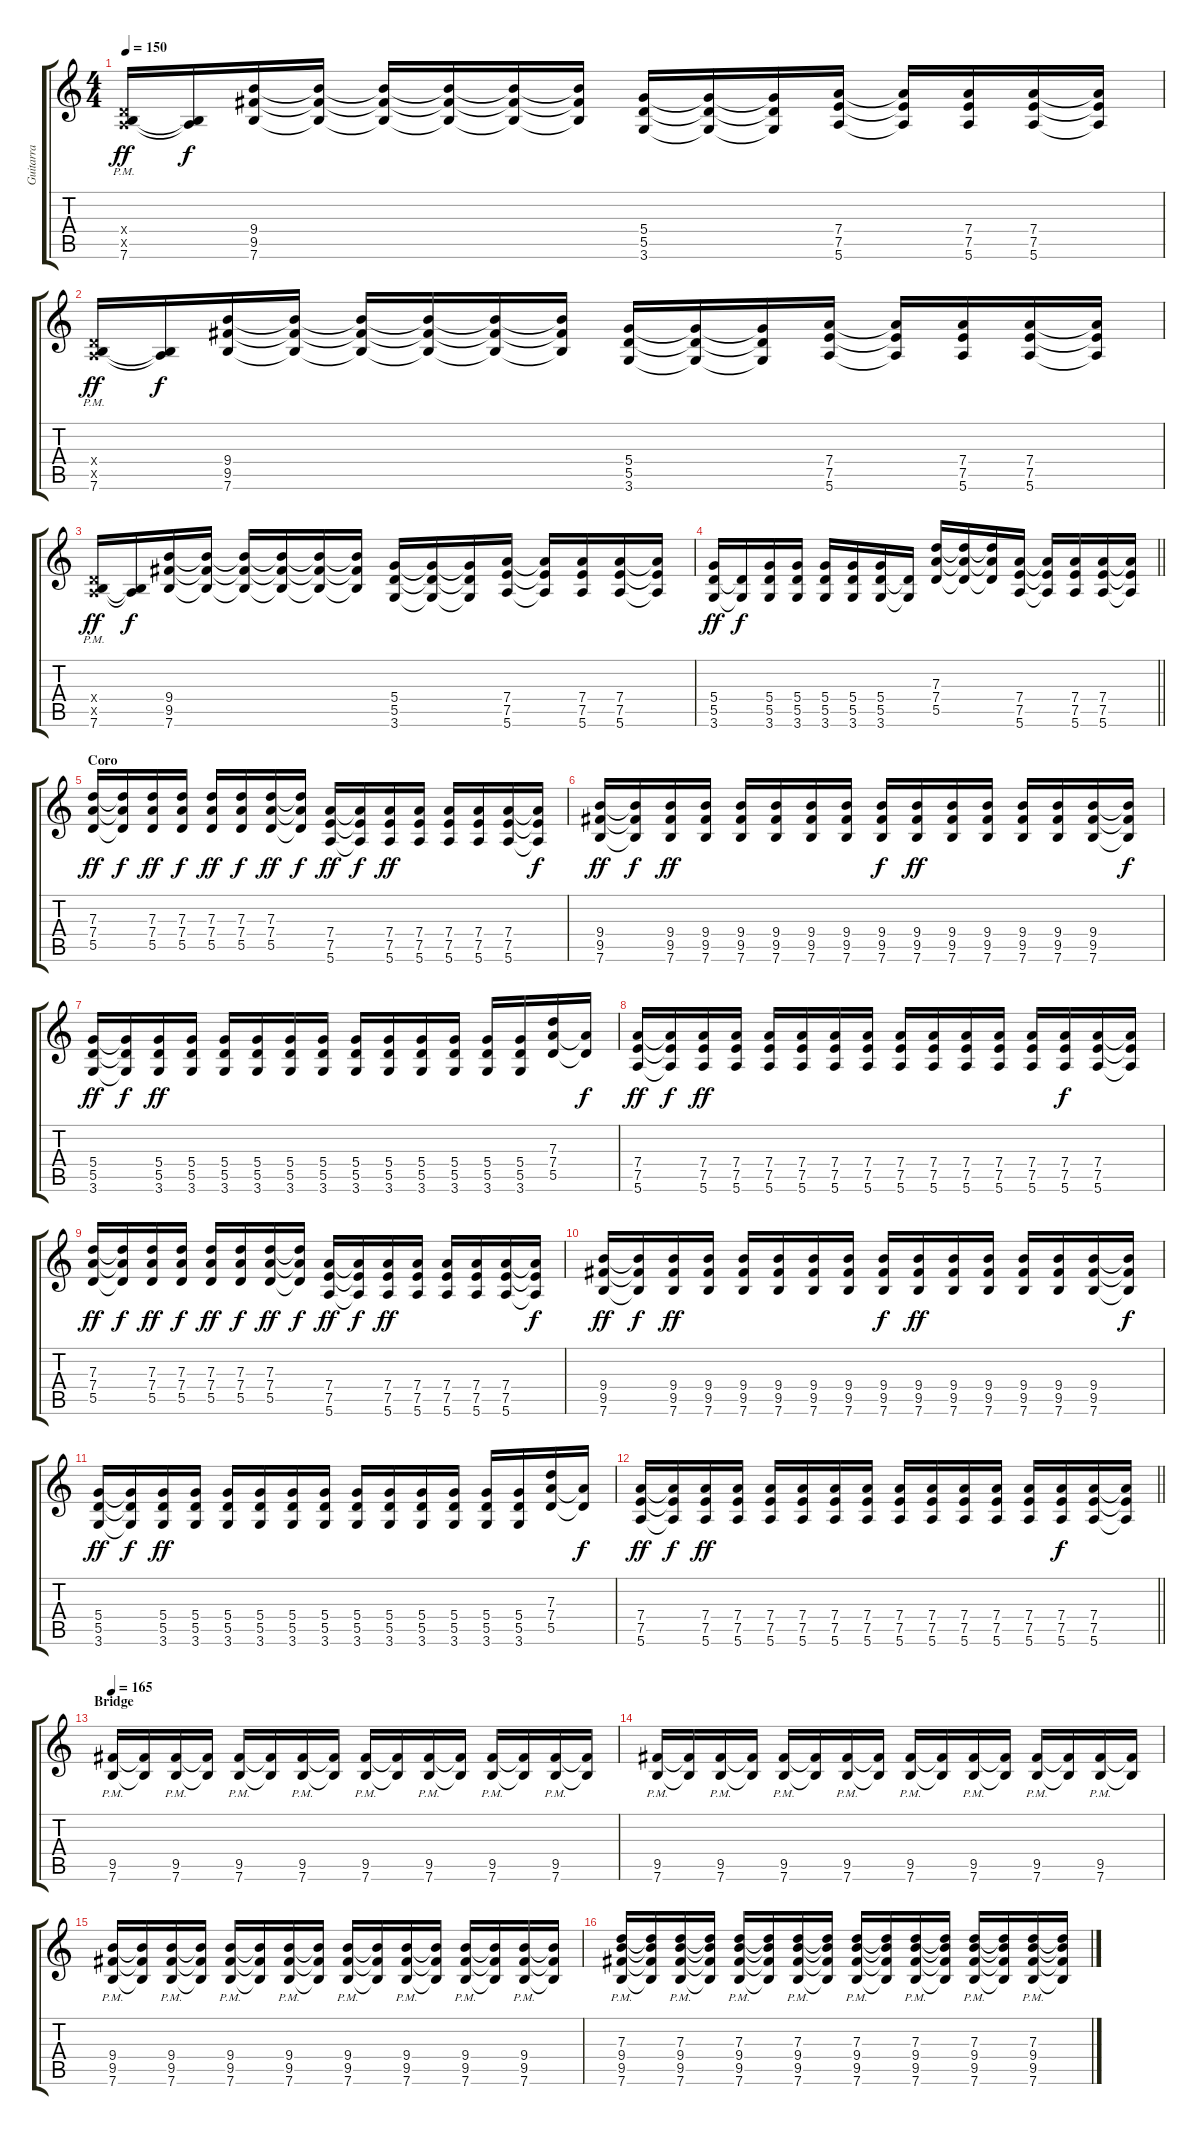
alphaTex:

\track ("Guitarra" "Guitarra") {instrument distortionguitar}
\staff {score tabs}
\tuning (E4 B3 G3 D3 A2 E2) {hide}
\ts (4 4)
\tempo 150
\clef g2
\ks c
(0.4{x} 0.5{x} 7.6{pm}).16{dy ff} (0.5{t} 7.6{t}).16{dy f} (9.4 9.5 7.6).16 (9.4{t} 9.5{t} 7.6{t}).16 (9.4{t} 9.5{t} 7.6{t}).16 (9.4{t} 9.5{t} 7.6{t}).16 (9.4{t} 9.5{t} 7.6{t}).16 (9.4{t} 9.5{t} 7.6{t}).16 (5.4 5.5 3.6).16 (5.4{t} 5.5{t} 3.6{t}).16 (5.4{t} 5.5{t} 3.6{t}).16 (7.4 7.5 5.6).16 (7.4{t} 7.5{t} 5.6{t}).16 (7.4 7.5 5.6).16 (7.4 7.5 5.6).16 (7.4{t} 7.5{t} 5.6{t}).16 |
(0.4{x} 0.5{x} 7.6{pm}).16{dy ff} (0.5{t} 7.6{t}).16{dy f} (9.4 9.5 7.6).16 (9.4{t} 9.5{t} 7.6{t}).16 (9.4{t} 9.5{t} 7.6{t}).16 (9.4{t} 9.5{t} 7.6{t}).16 (9.4{t} 9.5{t} 7.6{t}).16 (9.4{t} 9.5{t} 7.6{t}).16 (5.4 5.5 3.6).16 (5.4{t} 5.5{t} 3.6{t}).16 (5.4{t} 5.5{t} 3.6{t}).16 (7.4 7.5 5.6).16 (7.4{t} 7.5{t} 5.6{t}).16 (7.4 7.5 5.6).16 (7.4 7.5 5.6).16 (7.4{t} 7.5{t} 5.6{t}).16 |
(0.4{x} 0.5{x} 7.6{pm}).16{dy ff} (0.5{t} 7.6{t}).16{dy f} (9.4 9.5 7.6).16 (9.4{t} 9.5{t} 7.6{t}).16 (9.4{t} 9.5{t} 7.6{t}).16 (9.4{t} 9.5{t} 7.6{t}).16 (9.4{t} 9.5{t} 7.6{t}).16 (9.4{t} 9.5{t} 7.6{t}).16 (5.4 5.5 3.6).16 (5.4{t} 5.5{t} 3.6{t}).16 (5.4{t} 5.5{t} 3.6{t}).16 (7.4 7.5 5.6).16 (7.4{t} 7.5{t} 5.6{t}).16 (7.4 7.5 5.6).16 (7.4 7.5 5.6).16 (7.4{t} 7.5{t} 5.6{t}).16 |
\barLineRight lightlight
(5.4 5.5 3.6).16{dy ff} (5.5{t} 3.6{t}).16{dy f} (5.4 5.5 3.6).16 (5.4 5.5 3.6).16 (5.4 5.5 3.6).16 (5.4 5.5 3.6).16 (5.4 5.5 3.6).16 (5.5{t} 3.6{t}).16 (7.3 7.4 5.5).16 (7.3{t} 7.4{t} 5.5{t}).16 (7.3{t} 7.4{t} 5.5{t}).16 (7.4 7.5 5.6).16 (7.4{t} 7.5{t} 5.6{t}).16 (7.4 7.5 5.6).16 (7.4 7.5 5.6).16 (7.4{t} 7.5{t} 5.6{t}).16 |
\section ("" "Coro")
(7.3 7.4 5.5).16{dy ff} (7.3{t} 7.4{t} 5.5{t}).16{dy f} (7.3 7.4 5.5).16{dy ff} (7.3 7.4 5.5).16{dy f} (7.3 7.4 5.5).16{dy ff} (7.3 7.4 5.5).16{dy f} (7.3 7.4 5.5).16{dy ff} (7.3{t} 7.4{t} 5.5{t}).16{dy f} (7.4 7.5 5.6).16{dy ff} (7.4{t} 7.5{t} 5.6{t}).16{dy f} (7.4 7.5 5.6).16{dy ff} (7.4 7.5 5.6).16 (7.4 7.5 5.6).16 (7.4 7.5 5.6).16 (7.4 7.5 5.6).16 (7.4{t} 7.5{t} 5.6{t}).16{dy f} |
(9.4 9.5 7.6).16{dy ff} (9.4{t} 9.5{t} 7.6{t}).16{dy f} (9.4 9.5 7.6).16{dy ff} (9.4 9.5 7.6).16 (9.4 9.5 7.6).16 (9.4 9.5 7.6).16 (9.4 9.5 7.6).16 (9.4 9.5 7.6).16 (9.4 9.5 7.6).16{dy f} (9.4 9.5 7.6).16{dy ff} (9.4 9.5 7.6).16 (9.4 9.5 7.6).16 (9.4 9.5 7.6).16 (9.4 9.5 7.6).16 (9.4 9.5 7.6).16 (9.4{t} 9.5{t} 7.6{t}).16{dy f} |
(5.4 5.5 3.6).16{dy ff} (5.4{t} 5.5{t} 3.6{t}).16{dy f} (5.4 5.5 3.6).16{dy ff} (5.4 5.5 3.6).16 (5.4 5.5 3.6).16 (5.4 5.5 3.6).16 (5.4 5.5 3.6).16 (5.4 5.5 3.6).16 (5.4 5.5 3.6).16 (5.4 5.5 3.6).16 (5.4 5.5 3.6).16 (5.4 5.5 3.6).16 (5.4 5.5 3.6).16 (5.4 5.5 3.6).16 (7.3 7.4 5.5).16 (7.4{t} 5.5{t}).16{dy f} |
(7.4 7.5 5.6).16{dy ff} (7.4{t} 7.5{t} 5.6{t}).16{dy f} (7.4 7.5 5.6).16{dy ff} (7.4 7.5 5.6).16 (7.4 7.5 5.6).16 (7.4 7.5 5.6).16 (7.4 7.5 5.6).16 (7.4 7.5 5.6).16 (7.4 7.5 5.6).16 (7.4 7.5 5.6).16 (7.4 7.5 5.6).16 (7.4 7.5 5.6).16 (7.4 7.5 5.6).16 (7.4 7.5 5.6).16{dy f} (7.4 7.5 5.6).16 (7.4{t} 7.5{t} 5.6{t}).16 |
(7.3 7.4 5.5).16{dy ff} (7.3{t} 7.4{t} 5.5{t}).16{dy f} (7.3 7.4 5.5).16{dy ff} (7.3 7.4 5.5).16{dy f} (7.3 7.4 5.5).16{dy ff} (7.3 7.4 5.5).16{dy f} (7.3 7.4 5.5).16{dy ff} (7.3{t} 7.4{t} 5.5{t}).16{dy f} (7.4 7.5 5.6).16{dy ff} (7.4{t} 7.5{t} 5.6{t}).16{dy f} (7.4 7.5 5.6).16{dy ff} (7.4 7.5 5.6).16 (7.4 7.5 5.6).16 (7.4 7.5 5.6).16 (7.4 7.5 5.6).16 (7.4{t} 7.5{t} 5.6{t}).16{dy f} |
(9.4 9.5 7.6).16{dy ff} (9.4{t} 9.5{t} 7.6{t}).16{dy f} (9.4 9.5 7.6).16{dy ff} (9.4 9.5 7.6).16 (9.4 9.5 7.6).16 (9.4 9.5 7.6).16 (9.4 9.5 7.6).16 (9.4 9.5 7.6).16 (9.4 9.5 7.6).16{dy f} (9.4 9.5 7.6).16{dy ff} (9.4 9.5 7.6).16 (9.4 9.5 7.6).16 (9.4 9.5 7.6).16 (9.4 9.5 7.6).16 (9.4 9.5 7.6).16 (9.4{t} 9.5{t} 7.6{t}).16{dy f} |
(5.4 5.5 3.6).16{dy ff} (5.4{t} 5.5{t} 3.6{t}).16{dy f} (5.4 5.5 3.6).16{dy ff} (5.4 5.5 3.6).16 (5.4 5.5 3.6).16 (5.4 5.5 3.6).16 (5.4 5.5 3.6).16 (5.4 5.5 3.6).16 (5.4 5.5 3.6).16 (5.4 5.5 3.6).16 (5.4 5.5 3.6).16 (5.4 5.5 3.6).16 (5.4 5.5 3.6).16 (5.4 5.5 3.6).16 (7.3 7.4 5.5).16 (7.4{t} 5.5{t}).16{dy f} |
\barLineRight lightlight
(7.4 7.5 5.6).16{dy ff} (7.4{t} 7.5{t} 5.6{t}).16{dy f} (7.4 7.5 5.6).16{dy ff} (7.4 7.5 5.6).16 (7.4 7.5 5.6).16 (7.4 7.5 5.6).16 (7.4 7.5 5.6).16 (7.4 7.5 5.6).16 (7.4 7.5 5.6).16 (7.4 7.5 5.6).16 (7.4 7.5 5.6).16 (7.4 7.5 5.6).16 (7.4 7.5 5.6).16 (7.4 7.5 5.6).16{dy f} (7.4 7.5 5.6).16 (7.4{t} 7.5{t} 5.6{t}).16 |
\section ("" "Bridge")
\tempo 165
(9.5{pm} 7.6{pm}).16 (9.5{t} 7.6{t}).16 (9.5{pm} 7.6{pm}).16 (9.5{t} 7.6{t}).16 (9.5{pm} 7.6{pm}).16 (9.5{t} 7.6{t}).16 (9.5{pm} 7.6{pm}).16 (9.5{t} 7.6{t}).16 (9.5{pm} 7.6{pm}).16 (9.5{t} 7.6{t}).16 (9.5{pm} 7.6{pm}).16 (9.5{t} 7.6{t}).16 (9.5{pm} 7.6{pm}).16 (9.5{t} 7.6{t}).16 (9.5{pm} 7.6{pm}).16 (9.5{t} 7.6{t}).16 |
(9.5{pm} 7.6{pm}).16 (9.5{t} 7.6{t}).16 (9.5{pm} 7.6{pm}).16 (9.5{t} 7.6{t}).16 (9.5{pm} 7.6{pm}).16 (9.5{t} 7.6{t}).16 (9.5{pm} 7.6{pm}).16 (9.5{t} 7.6{t}).16 (9.5{pm} 7.6{pm}).16 (9.5{t} 7.6{t}).16 (9.5{pm} 7.6{pm}).16 (9.5{t} 7.6{t}).16 (9.5{pm} 7.6{pm}).16 (9.5{t} 7.6{t}).16 (9.5{pm} 7.6{pm}).16 (9.5{t} 7.6{t}).16 |
(9.4 9.5{pm} 7.6{pm}).16 (9.4{t} 9.5{t} 7.6{t}).16 (9.4 9.5{pm} 7.6{pm}).16 (9.4{t} 9.5{t} 7.6{t}).16 (9.4 9.5{pm} 7.6{pm}).16 (9.4{t} 9.5{t} 7.6{t}).16 (9.4 9.5{pm} 7.6{pm}).16 (9.4{t} 9.5{t} 7.6{t}).16 (9.4 9.5{pm} 7.6{pm}).16 (9.4{t} 9.5{t} 7.6{t}).16 (9.4 9.5{pm} 7.6{pm}).16 (9.4{t} 9.5{t} 7.6{t}).16 (9.4 9.5{pm} 7.6{pm}).16 (9.4{t} 9.5{t} 7.6{t}).16 (9.4 9.5{pm} 7.6{pm}).16 (9.4{t} 9.5{t} 7.6{t}).16 |
(7.3 9.4 9.5{pm} 7.6{pm}).16 (7.3{t} 9.4{t} 9.5{t} 7.6{t}).16 (7.3 9.4 9.5{pm} 7.6{pm}).16 (7.3{t} 9.4{t} 9.5{t} 7.6{t}).16 (7.3 9.4 9.5{pm} 7.6{pm}).16 (7.3{t} 9.4{t} 9.5{t} 7.6{t}).16 (7.3 9.4 9.5{pm} 7.6{pm}).16 (7.3{t} 9.4{t} 9.5{t} 7.6{t}).16 (7.3 9.4 9.5{pm} 7.6{pm}).16 (7.3{t} 9.4{t} 9.5{t} 7.6{t}).16 (7.3 9.4 9.5{pm} 7.6{pm}).16 (7.3{t} 9.4{t} 9.5{t} 7.6{t}).16 (7.3 9.4 9.5{pm} 7.6{pm}).16 (7.3{t} 9.4{t} 9.5{t} 7.6{t}).16 (7.3 9.4 9.5{pm} 7.6{pm}).16 (7.3{t} 9.4{t} 9.5{t} 7.6{t}).16
